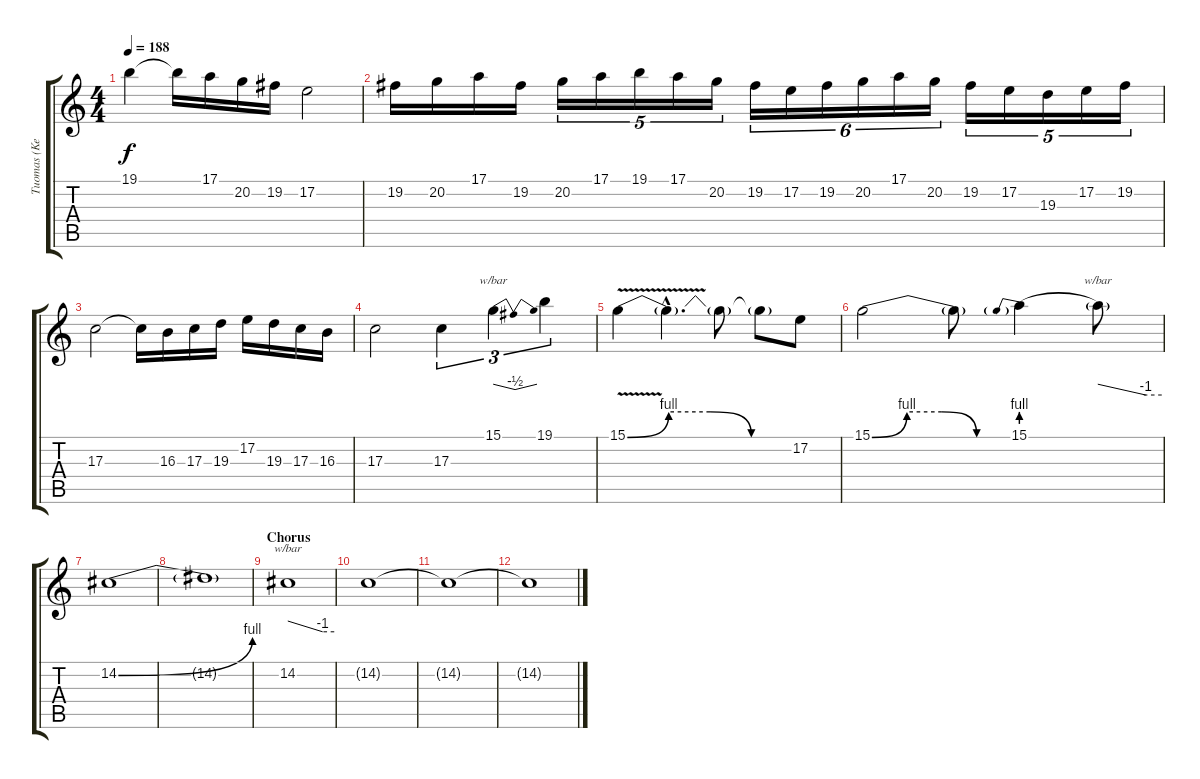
\track ("Tuomas (Keyboard Solo)" "Tuomas (Ke") {instrument lead8bassandlead}
\staff {score tabs}
\tuning (E4 B3 G3 D3 A2 E2) {hide}
\ts (4 4)
\tempo 188
\clef g2
\ks c
19.1.4{dy f} 19.1{t}.16 17.1.16 20.2.16 19.2.16 17.2.2 |
19.2.16 20.2.16 17.1.16 19.2.16 20.2.16{tu (5 4)} 17.1.16{tu (5 4)} 19.1.16{tu (5 4)} 17.1.16{tu (5 4)} 20.2.16{tu (5 4)} 19.2.16{tu (6 4)} 17.2.16{tu (6 4)} 19.2.16{tu (6 4)} 20.2.16{tu (6 4)} 17.1.16{tu (6 4)} 20.2.16{tu (6 4)} 19.2.16{tu (5 4)} 17.2.16{tu (5 4)} 19.3.16{tu (5 4)} 17.2.16{tu (5 4)} 19.2.16{tu (5 4)} |
17.3.2 17.3{t}.16 16.3.16 17.3.16 19.3.16 17.2.16 19.3.16 17.3.16 16.3.16 |
17.3.2 17.3.4{tu (3 2)} 15.1.4{tu (3 2) tbe (dip default 0 0 30 -2 60 0)} 19.1.4{tu (3 2)} |
15.1{be (custom 0 0 15 4 30 4 45 0 60 0) v}.4 15.1{hac t}.4{d} 15.1{t}.8 15.1{t}.8 17.2.8 |
15.1{be (custom 0 0 15 4 30 4 45 0 60 0)}.2 15.1{t}.8 15.1{be (prebend 0 4 60 4)}.4 15.1{t}.8{tbe (custom default 0 0 45 -4 60 -4)} |
14.2{be (bend 0 0 60 4)}.1 |
14.2{t}.1 |
\section ("" "Chorus")
14.2.1{tbe (custom default 0 0 45 -4 60 -4)} |
14.2{t}.1{volume 6} |
14.2{t}.1{volume 2} |
14.2{t}.1
